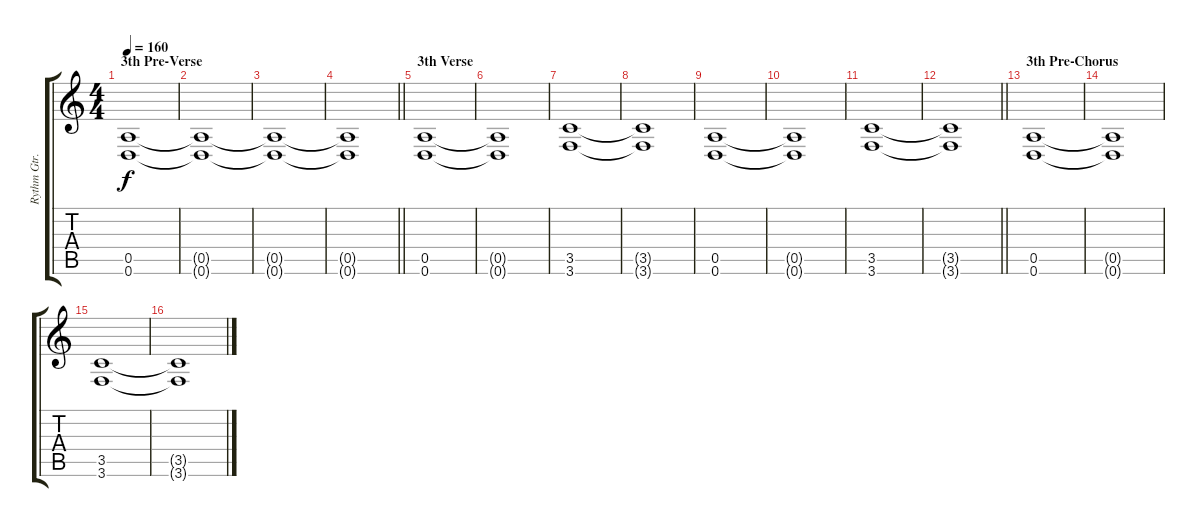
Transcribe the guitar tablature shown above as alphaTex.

\track ("Rythm Gtr. (Laukkonen)" "Rythm Gtr.") {instrument distortionguitar}
\staff {score tabs}
\tuning (E4 B3 G3 D3 A2 D2) {hide}
\ts (4 4)
\section ("" "3th Pre-Verse")
\tempo 160
\clef g2
\ks c
(0.5 0.6).1{dy f} |
(0.5{t} 0.6{t}).1 |
(0.5{t} 0.6{t}).1 |
\barLineRight lightlight
(0.5{t} 0.6{t}).1 |
\section ("" "3th Verse")
(0.5 0.6).1 |
(0.5{t} 0.6{t}).1 |
(3.5 3.6).1 |
(3.5{t} 3.6{t}).1 |
(0.5 0.6).1 |
(0.5{t} 0.6{t}).1 |
(3.5 3.6).1 |
\barLineRight lightlight
(3.5{t} 3.6{t}).1 |
\section ("" "3th Pre-Chorus")
(0.5 0.6).1 |
(0.5{t} 0.6{t}).1 |
(3.5 3.6).1 |
(3.5{t} 3.6{t}).1
